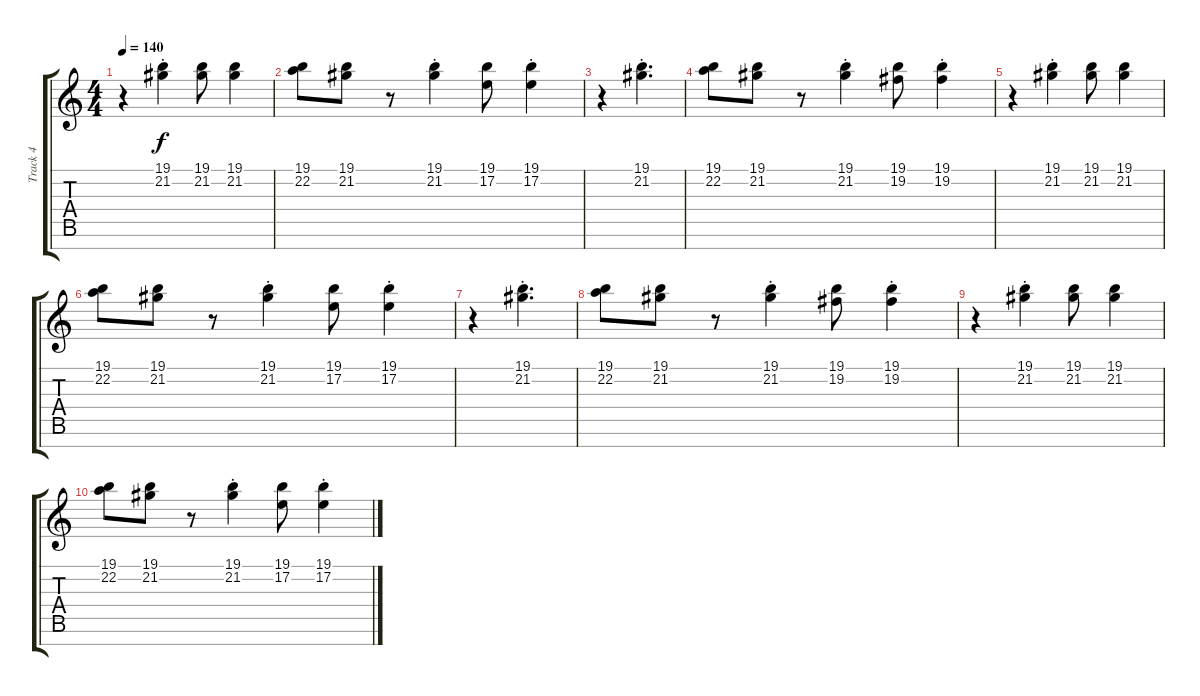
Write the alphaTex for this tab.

\track ("Track 4" "Track 4") {instrument lead1square}
\staff {score tabs}
\tuning (E4 B3 G3 D3 A2 E2 B1) {hide}
\ts (4 4)
\tempo 140
\clef g2
\ks c
r.4{dy f} (19.1{st} 21.2{st}).4 (19.1 21.2).8 (19.1 21.2).4 |
(19.1 22.2).8 (19.1 21.2).8 r.8 (19.1{st} 21.2{st}).4 (19.1 17.2).8 (19.1{st} 17.2{st}).4 |
r.4 (19.1{st} 21.2{st}).4{d} |
(19.1 22.2).8 (19.1 21.2).8 r.8 (19.1{st} 21.2{st}).4 (19.1 19.2).8 (19.1{st} 19.2{st}).4 |
r.4 (19.1{st} 21.2{st}).4 (19.1 21.2).8 (19.1 21.2).4 |
(19.1 22.2).8 (19.1 21.2).8 r.8 (19.1{st} 21.2{st}).4 (19.1 17.2).8 (19.1{st} 17.2{st}).4 |
r.4 (19.1{st} 21.2{st}).4{d} |
(19.1 22.2).8 (19.1 21.2).8 r.8 (19.1{st} 21.2{st}).4 (19.1 19.2).8 (19.1{st} 19.2{st}).4 |
r.4 (19.1{st} 21.2{st}).4 (19.1 21.2).8 (19.1 21.2).4 |
(19.1 22.2).8 (19.1 21.2).8 r.8 (19.1{st} 21.2{st}).4 (19.1 17.2).8 (19.1{st} 17.2{st}).4
